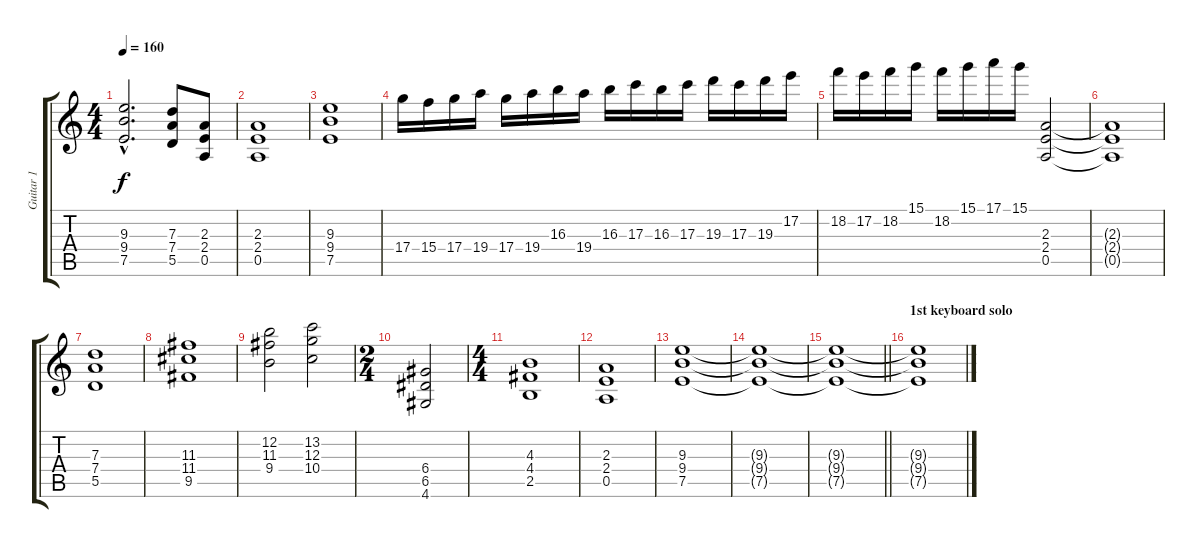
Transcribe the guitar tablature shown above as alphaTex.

\track ("Guitar 1" "Guitar 1") {instrument distortionguitar}
\staff {score tabs}
\tuning (E4 B3 G3 D3 A2 E2) {hide}
\ts (4 4)
\tempo 160
\clef g2
\ks c
(9.3{hac} 9.4{hac} 7.5{hac}).2{d dy f} (7.3 7.4 5.5).8 (2.3 2.4 0.5).8 |
(2.3 2.4 0.5).1 |
(9.3 9.4 7.5).1 |
17.4.16 15.4.16 17.4.16 19.4.16 17.4.16 19.4.16 16.3.16 19.4.16 16.3.16 17.3.16 16.3.16 17.3.16 19.3.16 17.3.16 19.3.16 17.2.16 |
18.2.16 17.2.16 18.2.16 15.1.16 18.2.16 15.1.16 17.1.16 15.1.16 (2.3 2.4 0.5).2 |
(2.3{t} 2.4{t} 0.5{t}).1 |
(7.3 7.4 5.5).1 |
(11.3 11.4 9.5).1 |
(12.2 11.3 9.4).2 (13.2 12.3 10.4).2 |
\ts (2 4)
(6.4 6.5 4.6).2 |
\ts (4 4)
(4.3 4.4 2.5).1 |
(2.3 2.4 0.5).1 |
(9.3 9.4 7.5).1 |
(9.3{t} 9.4{t} 7.5{t}).1 |
\barLineRight lightlight
(9.3{t} 9.4{t} 7.5{t}).1 |
\section ("" "1st keyboard solo")
(9.3{t} 9.4{t} 7.5{t}).1{volume 0}
